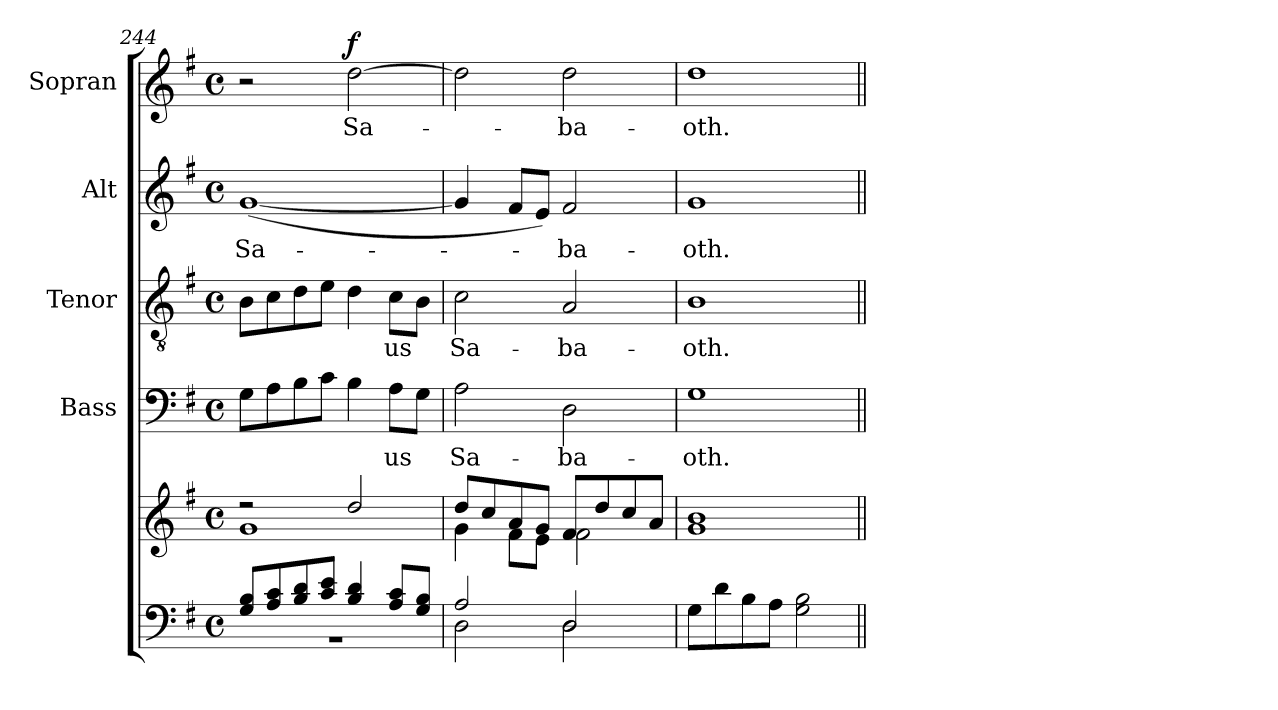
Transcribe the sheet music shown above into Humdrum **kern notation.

**kern	**kern	**kern	**text	**kern	**text	**kern	**text	**kern	**text	**dynam
*part5	*part5	*part4	*part4	*part3	*part3	*part2	*part2	*part1	*part1	*part1
*staff6	*staff5	*staff4	*staff4	*staff3	*staff3	*staff2	*staff2	*staff1	*staff1	*staff1
*	*	*I"Bass	*	*I"Tenor	*	*I"Alt	*	*I"Sopran	*	*
*	*	*I'B.	*	*I'T.	*	*I'A.	*	*I'S.	*	*
*clefF4	*clefG2	*clefF4	*	*clefGv2	*	*clefG2	*	*clefG2	*	*
*k[f#]	*k[f#]	*k[f#]	*	*k[f#]	*	*k[f#]	*	*k[f#]	*	*
*G:	*G:	*G:	*	*G:	*	*G:	*	*G:	*	*
*M4/4	*M4/4	*M4/4	*	*M4/4	*	*M4/4	*	*M4/4	*	*
*met(c)	*met(c)	*met(c)	*	*met(c)	*	*met(c)	*	*met(c)	*	*
=244	=244	=244	=244	=244	=244	=244	=244	=244	=244	=244
*^	*^	*	*	*	*	*	*	*	*	*
!	!	!	!	!	!	!	!	!	!LO:LY:b	!	!	!
8G/ 8B/L	1rBB	2rdd	1g	8G\L	.	8B\L	.	(<[1g	Sa-	2r	.	.
8A/ 8c/	.	.	.	8A\	.	8c\	.	.	.	.	.	.
8B/ 8d/	.	.	.	8B\	.	8d\	.	.	.	.	.	.
8c/ 8e/J	.	.	.	8c\J	.	8e\J	.	.	.	.	.	.
!	!	!	!	!	!	!	!	!	!	!	!LO:LY:b	!LO:DY:a
4B/ 4d/	.	2dd/	.	4B\	.	4d\	.	.	.	[2dd\	Sa-	f
!	!	!	!	!	!LO:LY:b	!	!LO:LY:b	!	!	!	!	!
8A/ 8c/L	.	.	.	8A\L	-us	8c\L	-us	.	.	.	.	.
8G/ 8B/J	.	.	.	8G\J	.	8B\J	.	.	.	.	.	.
=245	=245	=245	=245	=245	=245	=245	=245	=245	=245	=245	=245	=245
!	!	!	!	!	!LO:LY:b	!	!LO:LY:b	!	!	!	!	!
2A/	2D\	8dd/L	4g\	2A\	Sa-	2c\	Sa-	4g/]	.	2dd\]	.	.
.	.	8cc/	.	.	.	.	.	.	.	.	.	.
.	.	8a/	8f#\L	.	.	.	.	8f#/L	.	.	.	.
.	.	8g/J	8e\J	.	.	.	.	8e/J)	.	.	.	.
!	!	!	!	!	!LO:LY:b	!	!LO:LY:b	!	!LO:LY:b	!	!LO:LY:b	!
2D/	2D\	8f#/L	2f#\	2D\	-ba-	2A/	-ba-	2f#/	-ba-	2dd\	-ba-	.
.	.	8dd/	.	.	.	.	.	.	.	.	.	.
.	.	8cc/	.	.	.	.	.	.	.	.	.	.
.	.	8a/J	.	.	.	.	.	.	.	.	.	.
*v	*v	*	*	*	*	*	*	*	*	*	*	*
*	*v	*v	*	*	*	*	*	*	*	*	*
=246	=246	=246	=246	=246	=246	=246	=246	=246	=246	=246
!	!	!	!LO:LY:b	!	!LO:LY:b	!	!LO:LY:b	!	!LO:LY:b	!
8G\L	1g 1b	1G	-oth.	1B	-oth.	1g	-oth.	1dd	-oth.	.
8d\	.	.	.	.	.	.	.	.	.	.
8B\	.	.	.	.	.	.	.	.	.	.
8A\J	.	.	.	.	.	.	.	.	.	.
2G\ 2B\	.	.	.	.	.	.	.	.	.	.
=||	=||	=||	=||	=||	=||	=||	=||	=||	=||	=||
*-	*-	*-	*-	*-	*-	*-	*-	*-	*-	*-
